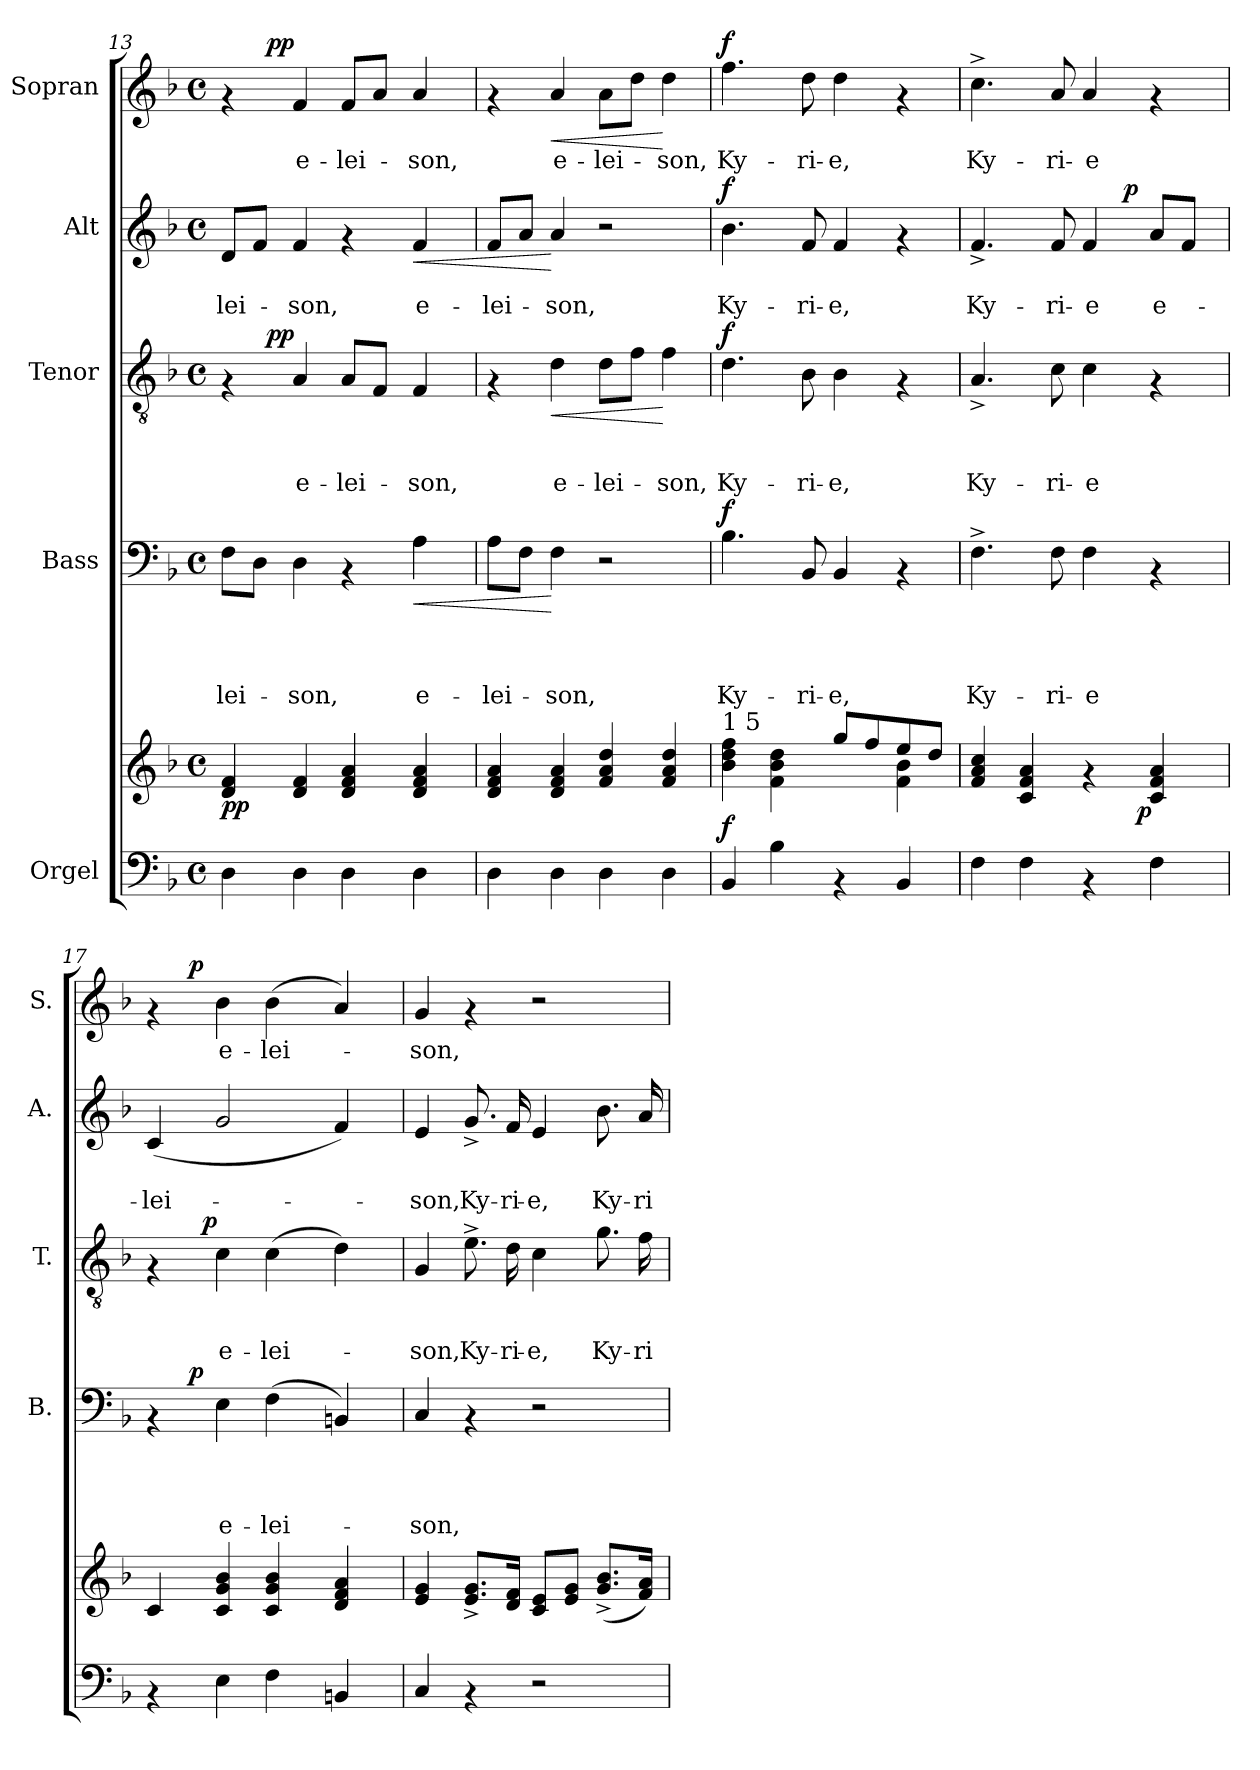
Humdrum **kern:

**kern	**kern	**dynam	**kern	**text	**text	**text	**text	**dynam	**kern	**text	**text	**text	**dynam	**kern	**text	**text	**dynam	**kern	**text	**dynam
*part5	*part5	*part5	*part4	*part4	*part4	*part4	*part4	*part4	*part3	*part3	*part3	*part3	*part3	*part2	*part2	*part2	*part2	*part1	*part1	*part1
*staff6	*staff5	*staff5/6	*staff4	*staff4	*staff4	*staff4	*staff4	*staff4	*staff3	*staff3	*staff3	*staff3	*staff3	*staff2	*staff2	*staff2	*staff2	*staff1	*staff1	*staff1
*I"Orgel	*	*	*I"Bass	*	*	*	*	*	*I"Tenor	*	*	*	*	*I"Alt	*	*	*	*I"Sopran	*	*
*	*	*	*I'B.	*	*	*	*	*	*I'T.	*	*	*	*	*I'A.	*	*	*	*I'S.	*	*
*clefF4	*clefG2	*	*clefF4	*	*	*	*	*	*clefGv2	*	*	*	*	*clefG2	*	*	*	*clefG2	*	*
*k[b-]	*k[b-]	*	*k[b-]	*	*	*	*	*	*k[b-]	*	*	*	*	*k[b-]	*	*	*	*k[b-]	*	*
*F:	*F:	*	*F:	*	*	*	*	*	*F:	*	*	*	*	*F:	*	*	*	*F:	*	*
*M4/4	*M4/4	*	*M4/4	*	*	*	*	*	*M4/4	*	*	*	*	*M4/4	*	*	*	*M4/4	*	*
*met(c)	*met(c)	*	*met(c)	*	*	*	*	*	*met(c)	*	*	*	*	*met(c)	*	*	*	*met(c)	*	*
=13	=13	=13	=13	=13	=13	=13	=13	=13	=13	=13	=13	=13	=13	=13	=13	=13	=13	=13	=13	=13
!	!	!LO:DY:b	!	!	!	!	!LO:LY:b	!	!	!	!	!	!	!	!	!LO:LY:b	!	!	!	!
*	*	*	*	*	*	*	*	*	*^	*	*	*	*	*	*	*	*	*^	*	*
4D\	4d/ 4f/	pp	8F\L	.	.	.	-lei-	.	4rF	8ryy	.	.	.	.	8d/L	.	-lei-	.	4rf	8ryy	.	.
.	.	.	8D\J	.	.	.	.	.	.	32ryy	.	.	.	.	8f/J	.	.	.	.	32ryy	.	.
!	!	!	!	!	!	!	!	!	!	!	!	!	!	!LO:DY:a	!	!	!	!	!	!	!	!LO:DY:a
.	.	.	.	.	.	.	.	.	.	2ryy	.	.	.	pp	.	.	.	.	.	2ryy	.	pp
!	!	!	!	!	!	!	!LO:LY:b	!	!	!	!	!	!LO:LY:b	!	!	!	!LO:LY:b	!	!	!	!LO:LY:b	!
4D\	4d/ 4f/	.	4D\	.	.	.	-son,	.	4A/	.	.	.	e-	.	4f/	.	-son,	.	4f/	.	e-	.
!	!	!	!	!	!	!	!	!	!	!	!	!	!LO:LY:b	!	!	!	!	!	!	!	!LO:LY:b	!
4D\	4d/ 4f/ 4a/	.	4rAA	.	.	.	.	.	8A/L	.	.	.	-lei-	.	4rf	.	.	.	8f/L	.	-lei-	.
.	.	.	.	.	.	.	.	.	8F/J	.	.	.	.	.	.	.	.	.	8a/J	.	.	.
.	.	.	.	.	.	.	.	.	.	4ryy	.	.	.	.	.	.	.	.	.	4ryy	.	.
!	!	!	!	!	!	!	!LO:LY:b	!LO:HP:b	!	!	!	!	!LO:LY:b	!	!	!	!LO:LY:b	!LO:HP:b	!	!	!LO:LY:b	!
4D\	4d/ 4f/ 4a/	.	4A\	.	.	.	e-	<	4F/	.	.	.	-son,	.	4f/	.	e-	<	4a/	.	-son,	.
.	.	.	.	.	.	.	.	.	.	16.ryy	.	.	.	.	.	.	.	.	.	16.ryy	.	.
=14	=14	=14	=14	=14	=14	=14	=14	=14	=14	=14	=14	=14	=14	=14	=14	=14	=14	=14	=14	=14	=14	=14
!	!	!	!	!	!	!	!LO:LY:b	!	!	!	!	!	!	!	!	!	!LO:LY:b	!	!	!	!	!
*	*	*	*	*	*	*	*	*	*v	*v	*	*	*	*	*	*	*	*	*v	*v	*	*
4D\	4d/ 4f/ 4a/	.	8A\L	.	.	.	-lei-	.	4rF	.	.	.	.	8f/L	.	-lei-	.	4rf	.	.
.	.	.	8F\J	.	.	.	.	.	.	.	.	.	.	8a/J	.	.	.	.	.	.
!	!	!	!	!	!	!	!LO:LY:b	!	!	!	!	!LO:LY:b	!LO:HP:b	!	!	!LO:LY:b	!	!	!LO:LY:b	!LO:HP:b
4D\	4d/ 4f/ 4a/	.	4F\	.	.	.	-son,	[	4d\	.	.	e-	<	4a/	.	-son,	[	4a/	e-	<
!	!	!	!	!	!	!	!	!	!	!	!	!LO:LY:b	!	!	!	!	!	!	!LO:LY:b	!
4D\	4f/ 4a/ 4dd/	.	2r	.	.	.	.	.	8d\L	.	.	-lei-	.	2r	.	.	.	8a\L	-lei-	.
.	.	.	.	.	.	.	.	.	8f\J	.	.	.	.	.	.	.	.	8dd\J	.	.
!	!	!	!	!	!	!	!	!	!	!	!	!LO:LY:b	!	!	!	!	!	!	!LO:LY:b	!
4D\	4f/ 4a/ 4dd/	.	.	.	.	.	.	.	4f\	.	.	-son,	[	.	.	.	.	4dd\	-son,	[
!!LO:PB:g=z
=15	=15	=15	=15	=15	=15	=15	=15	=15	=15	=15	=15	=15	=15	=15	=15	=15	=15	=15	=15	=15
*	*^	*	*	*	*	*	*	*	*	*	*	*	*	*	*	*	*	*	*	*
!	!LO:TX:a:t=1 5	!	!	!	!	!	!	!	!	!	!	!	!	!	!	!	!	!	!	!	!
!	!	!	!LO:DY:a=2	!	!	!	!	!LO:LY:b	!LO:DY:a	!	!	!	!LO:LY:b	!LO:DY:a	!	!	!LO:LY:b	!LO:DY:a	!	!LO:LY:b	!LO:DY:a
4BB-/	2ryy	4b-\ 4dd\ 4ff\	f	4.B-\	.	.	.	Ky-	f	4.d\	.	.	Ky-	f	4.b-\	.	Ky-	f	4.ff\	Ky-	f
4B-\	.	4f\ 4b-\ 4dd\	.	.	.	.	.	.	.	.	.	.	.	.	.	.	.	.	.	.	.
!	!	!	!	!	!	!	!	!LO:LY:b	!	!	!	!	!LO:LY:b	!	!	!	!LO:LY:b	!	!	!LO:LY:b	!
.	.	.	.	8BB-/	.	.	.	-ri-	.	8B-\	.	.	-ri-	.	8f/	.	-ri-	.	8dd\	-ri-	.
!	!	!	!	!	!	!	!	!LO:LY:b	!	!	!	!	!LO:LY:b	!	!	!	!LO:LY:b	!	!	!LO:LY:b	!
4rAA	8gg/L	4ryy	.	4BB-/	.	.	.	-e,	.	4B-\	.	.	-e,	.	4f/	.	-e,	.	4dd\	-e,	.
.	8ff/	.	.	.	.	.	.	.	.	.	.	.	.	.	.	.	.	.	.	.	.
4BB-/	8ee/	4f\ 4b-\	.	4rAA	.	.	.	.	.	4rF	.	.	.	.	4rf	.	.	.	4rf	.	.
.	8dd/J	.	.	.	.	.	.	.	.	.	.	.	.	.	.	.	.	.	.	.	.
=16	=16	=16	=16	=16	=16	=16	=16	=16	=16	=16	=16	=16	=16	=16	=16	=16	=16	=16	=16	=16	=16
!	!	!	!	!	!	!	!	!LO:LY:b	!	!	!	!	!LO:LY:b	!	!	!	!LO:LY:b	!	!	!LO:LY:b	!
*	*	*	*	*	*	*	*	*	*	*	*	*	*	*	*^	*	*	*	*	*	*
4F\	4f/ 4a/ 4cc/	2ryy	.	4.F^>\	.	.	.	Ky-	.	4.A^</	.	.	Ky-	.	4.f^</	2ryy	.	Ky-	.	4.cc^>\	Ky-	.
4F\	4c/ 4f/ 4a/	.	.	.	.	.	.	.	.	.	.	.	.	.	.	.	.	.	.	.	.	.
!	!	!	!	!	!	!	!	!LO:LY:b	!	!	!	!	!LO:LY:b	!	!	!	!	!LO:LY:b	!	!	!LO:LY:b	!
.	.	.	.	8F\	.	.	.	-ri-	.	8c\	.	.	-ri-	.	8f/	.	.	-ri-	.	8a/	-ri-	.
!	!	!	!	!	!	!	!	!LO:LY:b	!	!	!	!	!LO:LY:b	!	!	!	!	!LO:LY:b	!	!	!LO:LY:b	!
4rAA	4rf	8..ryy	.	4F\	.	.	.	-e	.	4c\	.	.	-e	.	4f/	8.ryy	.	-e	.	4a/	-e	.
!	!	!	!	!	!	!	!	!	!	!	!	!	!	!	!	!	!	!	!LO:DY:a	!	!	!
.	.	.	.	.	.	.	.	.	.	.	.	.	.	.	.	4ryy	.	.	p	.	.	.
!	!	!	!LO:DY:b	!	!	!	!	!	!	!	!	!	!	!	!	!	!	!	!	!	!	!
.	.	4ryy	p	.	.	.	.	.	.	.	.	.	.	.	.	.	.	.	.	.	.	.
!	!	!	!	!	!	!	!	!	!	!	!	!	!	!	!	!	!	!LO:LY:b	!	!	!	!
4F\	4c/ 4f/ 4a/	.	.	4rAA	.	.	.	.	.	4rF	.	.	.	.	8a/L	.	.	e-	.	4rf	.	.
.	.	.	.	.	.	.	.	.	.	.	.	.	.	.	8f/J	.	.	.	.	.	.	.
.	.	.	.	.	.	.	.	.	.	.	.	.	.	.	.	16ryy	.	.	.	.	.	.
.	.	32ryy	.	.	.	.	.	.	.	.	.	.	.	.	.	.	.	.	.	.	.	.
=17	=17	=17	=17	=17	=17	=17	=17	=17	=17	=17	=17	=17	=17	=17	=17	=17	=17	=17	=17	=17	=17	=17
!	!	!	!	!	!	!	!	!	!	!	!	!	!	!	!	!	!	!LO:LY:b	!	!	!	!
*	*v	*v	*	*^	*	*	*	*	*	*^	*	*	*	*	*v	*v	*	*	*	*^	*	*
4rAA	4c/	.	4rAA	8.ryy	.	.	.	.	.	4rF	8..ryy	.	.	.	.	(<4c/	.	-lei-	.	4rf	8.ryy	.	.
!	!	!	!	!	!	!	!	!	!LO:DY:a	!	!	!	!	!	!	!	!	!	!	!	!	!	!LO:DY:a
.	.	.	.	2ryy	.	.	.	.	p	.	.	.	.	.	.	.	.	.	.	.	2ryy	.	p
!	!	!	!	!	!	!	!	!	!	!	!	!	!	!	!LO:DY:a	!	!	!	!	!	!	!	!
.	.	.	.	.	.	.	.	.	.	.	2ryy	.	.	.	p	.	.	.	.	.	.	.	.
!	!	!	!	!	!	!	!	!LO:LY:b	!	!	!	!	!	!LO:LY:b	!	!	!	!	!	!	!	!LO:LY:b	!
4E\	4c/ 4g/ 4b-/	.	4E\	.	.	.	.	e-	.	4c\	.	.	.	e-	.	2g/	.	.	.	4b-\	.	e-	.
!	!	!	!	!	!	!	!	!LO:LY:b	!	!	!	!	!	!LO:LY:b	!	!	!	!	!	!	!	!LO:LY:b	!
4F\	4c/ 4g/ 4b-/	.	(>4F\	.	.	.	.	-lei-	.	(>4c\	.	.	.	-lei-	.	.	.	.	.	(>4b-\	.	-lei-	.
.	.	.	.	4ryy	.	.	.	.	.	.	.	.	.	.	.	.	.	.	.	.	4ryy	.	.
.	.	.	.	.	.	.	.	.	.	.	4ryy	.	.	.	.	.	.	.	.	.	.	.	.
4BBn/	4d/ 4f/ 4a/	.	4BBn/)	.	.	.	.	.	.	4d\)	.	.	.	.	.	4f/)	.	.	.	4a/)	.	.	.
.	.	.	.	16ryy	.	.	.	.	.	.	.	.	.	.	.	.	.	.	.	.	16ryy	.	.
.	.	.	.	.	.	.	.	.	.	.	32ryy	.	.	.	.	.	.	.	.	.	.	.	.
=18	=18	=18	=18	=18	=18	=18	=18	=18	=18	=18	=18	=18	=18	=18	=18	=18	=18	=18	=18	=18	=18	=18	=18
!	!	!	!	!	!	!	!	!LO:LY:b	!	!	!	!	!	!LO:LY:b	!	!	!	!LO:LY:b	!	!	!	!LO:LY:b	!
*	*	*	*v	*v	*	*	*	*	*	*	*	*	*	*	*	*	*	*	*	*v	*v	*	*
*	*	*	*	*	*	*	*	*	*v	*v	*	*	*	*	*	*	*	*	*	*	*
4C/	4e/ 4g/	.	4C/	.	.	.	-son,	.	4G/	.	.	-son,	.	4e/	.	-son,	.	4g/	-son,	.
!	!	!	!	!	!	!	!	!	!	!	!	!LO:LY:b	!	!	!	!LO:LY:b	!	!	!	!
4rAA	8.e/^< 8.g/^<L	.	4rAA	.	.	.	.	.	8.e^>\	.	.	Ky-	.	8.g^</	.	Ky-	.	4rf	.	.
!	!	!	!	!	!	!	!	!	!	!	!	!LO:LY:b	!	!	!	!LO:LY:b	!	!	!	!
.	16d/ 16f/Jk	.	.	.	.	.	.	.	16d\	.	.	-ri-	.	16f/	.	-ri-	.	.	.	.
!	!	!	!	!	!	!	!	!	!	!	!	!LO:LY:b	!	!	!	!LO:LY:b	!	!	!	!
2r	8c/ 8e/L	.	2r	.	.	.	.	.	4c\	.	.	-e,	.	4e/	.	-e,	.	2r	.	.
.	8e/ 8g/J	.	.	.	.	.	.	.	.	.	.	.	.	.	.	.	.	.	.	.
!	!	!	!	!	!	!	!	!	!	!	!	!LO:LY:b	!	!	!	!LO:LY:b	!	!	!	!
.	(<8.g/^< 8.b-/^<L	.	.	.	.	.	.	.	8.g\	.	.	Ky-	.	8.b-\	.	Ky-	.	.	.	.
!	!	!	!	!	!	!	!	!	!	!	!	!LO:LY:b	!	!	!	!LO:LY:b	!	!	!	!
.	16f/ 16a/Jk)	.	.	.	.	.	.	.	16f\	.	.	-ri-	.	16a/	.	-ri-	.	.	.	.
=	=	=	=	=	=	=	=	=	=	=	=	=	=	=	=	=	=	=	=	=
*-	*-	*-	*-	*-	*-	*-	*-	*-	*-	*-	*-	*-	*-	*-	*-	*-	*-	*-	*-	*-
